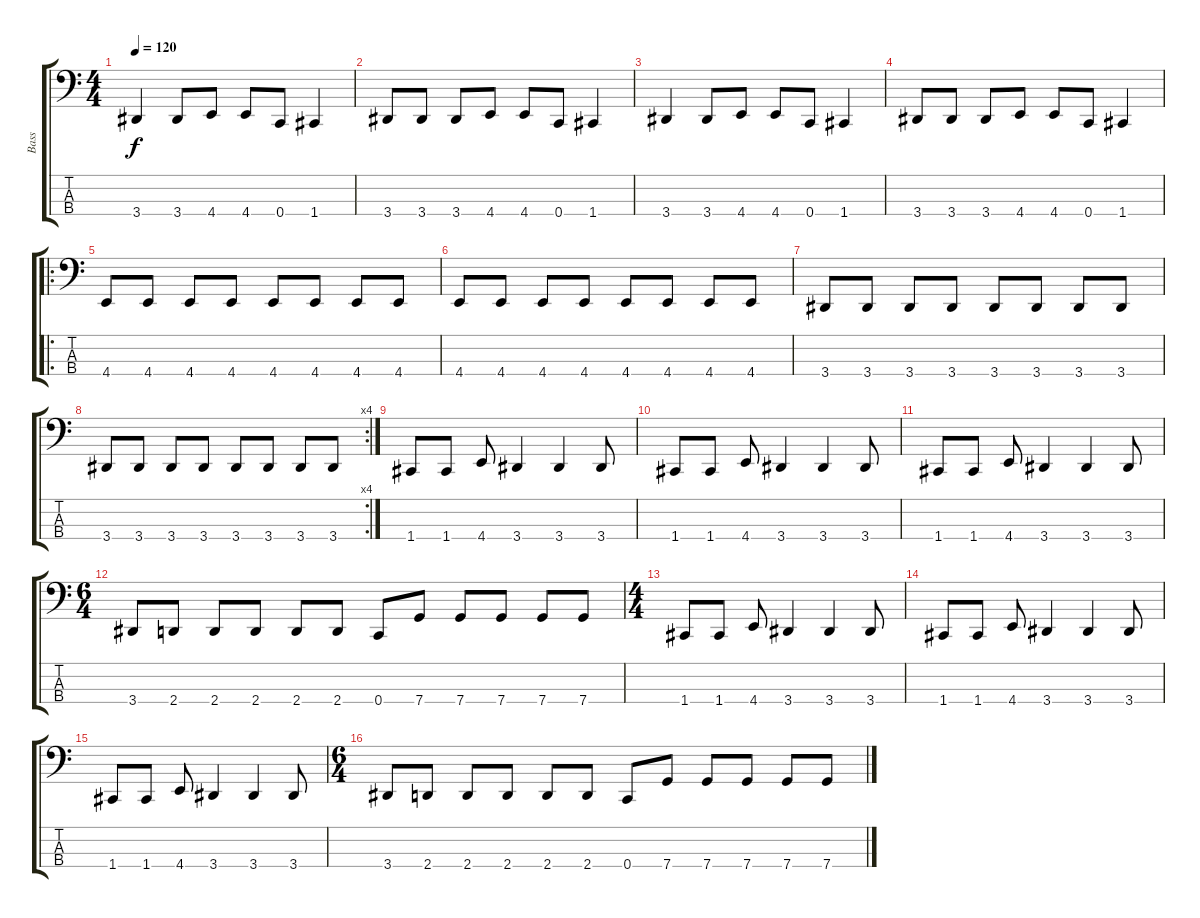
\track ("Bass" "Bass") {instrument electricbassfinger}
\staff {score tabs}
\tuning (F2 C2 G1 C1) {hide}
\ts (4 4)
\tempo 120
\clef f4
\ks c
3.4.4{dy f} 3.4.8 4.4.8 4.4.8 0.4.8 1.4.4 |
3.4.8 3.4.8 3.4.8 4.4.8 4.4.8 0.4.8 1.4.4 |
3.4.4 3.4.8 4.4.8 4.4.8 0.4.8 1.4.4 |
3.4.8 3.4.8 3.4.8 4.4.8 4.4.8 0.4.8 1.4.4 |
\ro
4.4.8 4.4.8 4.4.8 4.4.8 4.4.8 4.4.8 4.4.8 4.4.8 |
4.4.8 4.4.8 4.4.8 4.4.8 4.4.8 4.4.8 4.4.8 4.4.8 |
3.4.8 3.4.8 3.4.8 3.4.8 3.4.8 3.4.8 3.4.8 3.4.8 |
\rc 4
3.4.8 3.4.8 3.4.8 3.4.8 3.4.8 3.4.8 3.4.8 3.4.8 |
1.4.8 1.4.8 4.4.8 3.4.4 3.4.4 3.4.8 |
1.4.8 1.4.8 4.4.8 3.4.4 3.4.4 3.4.8 |
1.4.8 1.4.8 4.4.8 3.4.4 3.4.4 3.4.8 |
\ts (6 4)
3.4.8 2.4.8 2.4.8 2.4.8 2.4.8 2.4.8 0.4.8 7.4.8 7.4.8 7.4.8 7.4.8 7.4.8 |
\ts (4 4)
1.4.8 1.4.8 4.4.8 3.4.4 3.4.4 3.4.8 |
1.4.8 1.4.8 4.4.8 3.4.4 3.4.4 3.4.8 |
1.4.8 1.4.8 4.4.8 3.4.4 3.4.4 3.4.8 |
\ts (6 4)
3.4.8 2.4.8 2.4.8 2.4.8 2.4.8 2.4.8 0.4.8 7.4.8 7.4.8 7.4.8 7.4.8 7.4.8
